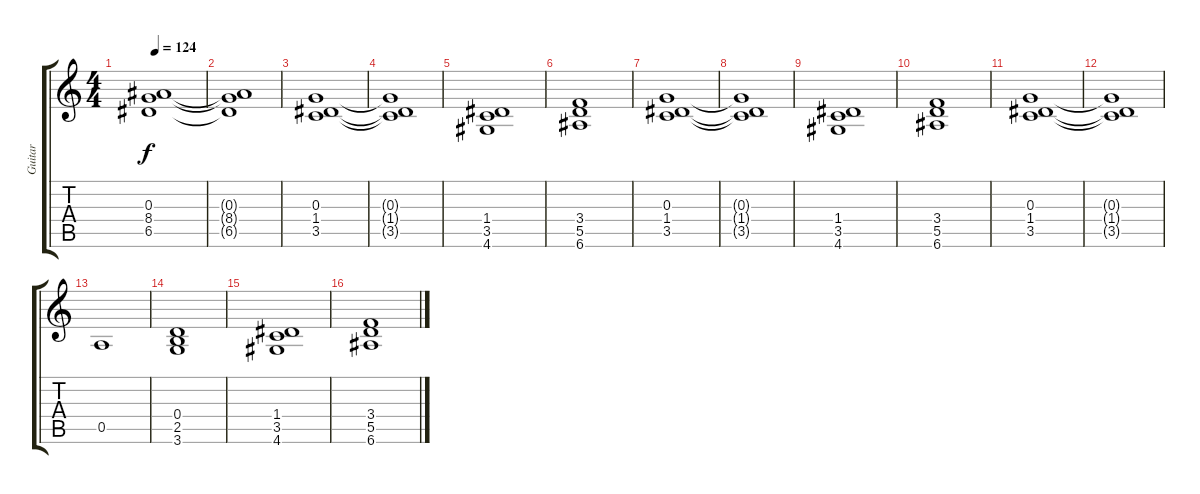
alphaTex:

\track ("Guitar" "Guitar") {instrument acousticguitarsteel}
\staff {score tabs}
\tuning (E4 B3 G3 D3 A2 E2) {hide}
\ts (4 4)
\tempo 124
\clef g2
\ks c
(0.3 8.4 6.5).1{dy f} |
(0.3{t} 8.4{t} 6.5{t}).1 |
(0.3 1.4 3.5).1 |
(0.3{t} 1.4{t} 3.5{t}).1 |
(1.4 3.5 4.6).1 |
(3.4 5.5 6.6).1 |
(0.3 1.4 3.5).1 |
(0.3{t} 1.4{t} 3.5{t}).1 |
(1.4 3.5 4.6).1 |
(3.4 5.5 6.6).1 |
(0.3 1.4 3.5).1 |
(0.3{t} 1.4{t} 3.5{t}).1 |
0.5.1 |
(0.4 2.5 3.6).1 |
(1.4 3.5 4.6).1 |
(3.4 5.5 6.6).1
